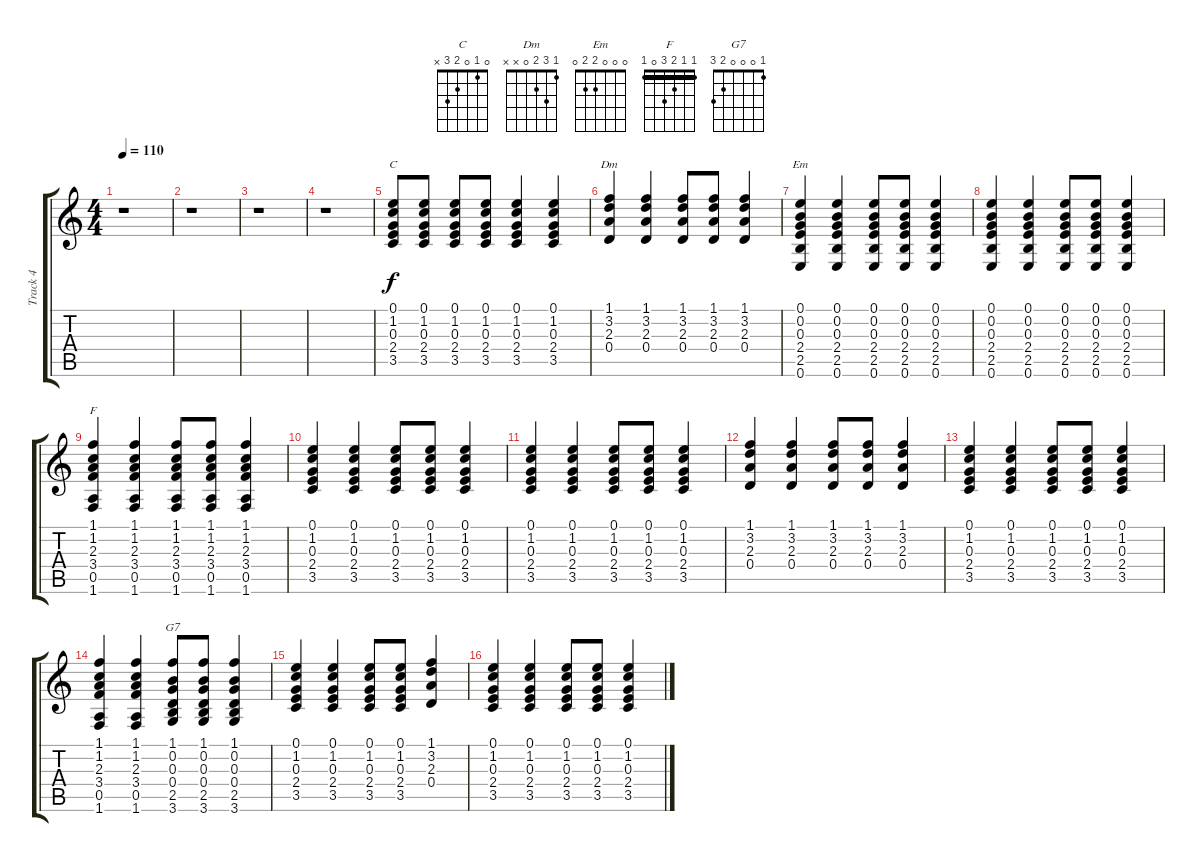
\track ("Track 4" "Track 4") {instrument acousticguitarsteel}
\staff {score tabs}
\tuning (E4 B3 G3 D3 A2 E2) {hide}
\chord ("C" 0 1 0 2 3 x)
\chord ("Dm" 1 3 2 0 x x)
\chord ("Em" 0 0 0 2 2 0)
\chord ("F" 1 1 2 3 0 1) {barre 1}
\chord ("G7" 1 0 0 0 2 3)
\ts (4 4)
\tempo 110
\clef g2
\ks c
r.1{dy f instrument acousticguitarsteel} |
r.1 |
r.1 |
r.1 |
(0.1 1.2 0.3 2.4 3.5).8{ch "C"} (0.1 1.2 0.3 2.4 3.5).8 (0.1 1.2 0.3 2.4 3.5).8 (0.1 1.2 0.3 2.4 3.5).8 (0.1 1.2 0.3 2.4 3.5).4 (0.1 1.2 0.3 2.4 3.5).4 |
(1.1 3.2 2.3 0.4).4{ch "Dm"} (1.1 3.2 2.3 0.4).4 (1.1 3.2 2.3 0.4).8 (1.1 3.2 2.3 0.4).8 (1.1 3.2 2.3 0.4).4 |
(0.1 0.2 0.3 2.4 2.5 0.6).4{ch "Em"} (0.1 0.2 0.3 2.4 2.5 0.6).4 (0.1 0.2 0.3 2.4 2.5 0.6).8 (0.1 0.2 0.3 2.4 2.5 0.6).8 (0.1 0.2 0.3 2.4 2.5 0.6).4 |
(0.1 0.2 0.3 2.4 2.5 0.6).4 (0.1 0.2 0.3 2.4 2.5 0.6).4 (0.1 0.2 0.3 2.4 2.5 0.6).8 (0.1 0.2 0.3 2.4 2.5 0.6).8 (0.1 0.2 0.3 2.4 2.5 0.6).4 |
(1.1 1.2 2.3 3.4 0.5 1.6).4{ch "F"} (1.1 1.2 2.3 3.4 0.5 1.6).4 (1.1 1.2 2.3 3.4 0.5 1.6).8 (1.1 1.2 2.3 3.4 0.5 1.6).8 (1.1 1.2 2.3 3.4 0.5 1.6).4 |
(0.1 1.2 0.3 2.4 3.5).4 (0.1 1.2 0.3 2.4 3.5).4 (0.1 1.2 0.3 2.4 3.5).8 (0.1 1.2 0.3 2.4 3.5).8 (0.1 1.2 0.3 2.4 3.5).4 |
(0.1 1.2 0.3 2.4 3.5).4 (0.1 1.2 0.3 2.4 3.5).4 (0.1 1.2 0.3 2.4 3.5).8 (0.1 1.2 0.3 2.4 3.5).8 (0.1 1.2 0.3 2.4 3.5).4 |
(1.1 3.2 2.3 0.4).4 (1.1 3.2 2.3 0.4).4 (1.1 3.2 2.3 0.4).8 (1.1 3.2 2.3 0.4).8 (1.1 3.2 2.3 0.4).4 |
(0.1 1.2 0.3 2.4 3.5).4 (0.1 1.2 0.3 2.4 3.5).4 (0.1 1.2 0.3 2.4 3.5).8 (0.1 1.2 0.3 2.4 3.5).8 (0.1 1.2 0.3 2.4 3.5).4 |
(1.1 1.2 2.3 3.4 0.5 1.6).4 (1.1 1.2 2.3 3.4 0.5 1.6).4 (1.1 0.2 0.3 0.4 2.5 3.6).8{ch "G7"} (1.1 0.2 0.3 0.4 2.5 3.6).8 (1.1 0.2 0.3 0.4 2.5 3.6).4 |
(0.1 1.2 0.3 2.4 3.5).4 (0.1 1.2 0.3 2.4 3.5).4 (0.1 1.2 0.3 2.4 3.5).8 (0.1 1.2 0.3 2.4 3.5).8 (1.1 3.2 2.3 0.4).4 |
(0.1 1.2 0.3 2.4 3.5).4 (0.1 1.2 0.3 2.4 3.5).4 (0.1 1.2 0.3 2.4 3.5).8 (0.1 1.2 0.3 2.4 3.5).8 (0.1 1.2 0.3 2.4 3.5).4
